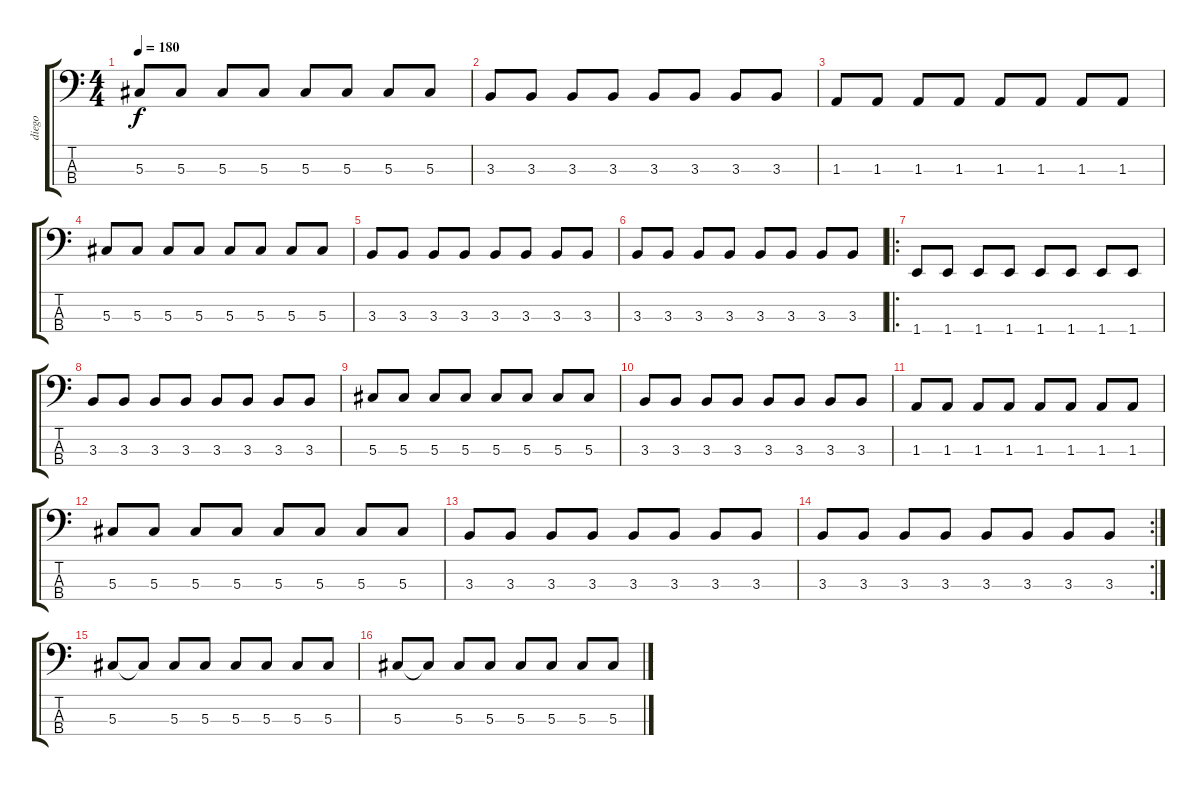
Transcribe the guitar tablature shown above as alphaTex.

\track ("diego" "diego") {instrument electricbassfinger}
\staff {score tabs}
\tuning (Gb2 Db2 Ab1 Eb1) {hide}
\ts (4 4)
\tempo 180
\clef f4
\ks c
5.3.8{dy f} 5.3.8 5.3.8 5.3.8 5.3.8 5.3.8 5.3.8 5.3.8 |
3.3.8 3.3.8 3.3.8 3.3.8 3.3.8 3.3.8 3.3.8 3.3.8 |
1.3.8 1.3.8 1.3.8 1.3.8 1.3.8 1.3.8 1.3.8 1.3.8 |
5.3.8 5.3.8 5.3.8 5.3.8 5.3.8 5.3.8 5.3.8 5.3.8 |
3.3.8 3.3.8 3.3.8 3.3.8 3.3.8 3.3.8 3.3.8 3.3.8 |
3.3.8 3.3.8 3.3.8 3.3.8 3.3.8 3.3.8 3.3.8 3.3.8 |
\ro
1.4.8 1.4.8 1.4.8 1.4.8 1.4.8 1.4.8 1.4.8 1.4.8 |
3.3.8 3.3.8 3.3.8 3.3.8 3.3.8 3.3.8 3.3.8 3.3.8 |
5.3.8 5.3.8 5.3.8 5.3.8 5.3.8 5.3.8 5.3.8 5.3.8 |
3.3.8 3.3.8 3.3.8 3.3.8 3.3.8 3.3.8 3.3.8 3.3.8 |
1.3.8 1.3.8 1.3.8 1.3.8 1.3.8 1.3.8 1.3.8 1.3.8 |
5.3.8 5.3.8 5.3.8 5.3.8 5.3.8 5.3.8 5.3.8 5.3.8 |
3.3.8 3.3.8 3.3.8 3.3.8 3.3.8 3.3.8 3.3.8 3.3.8 |
\rc 2
3.3.8 3.3.8 3.3.8 3.3.8 3.3.8 3.3.8 3.3.8 3.3.8 |
5.3.8 5.3{t}.8 5.3.8 5.3.8 5.3.8 5.3.8 5.3.8 5.3.8 |
5.3.8 5.3{t}.8 5.3.8 5.3.8 5.3.8 5.3.8 5.3.8 5.3.8
